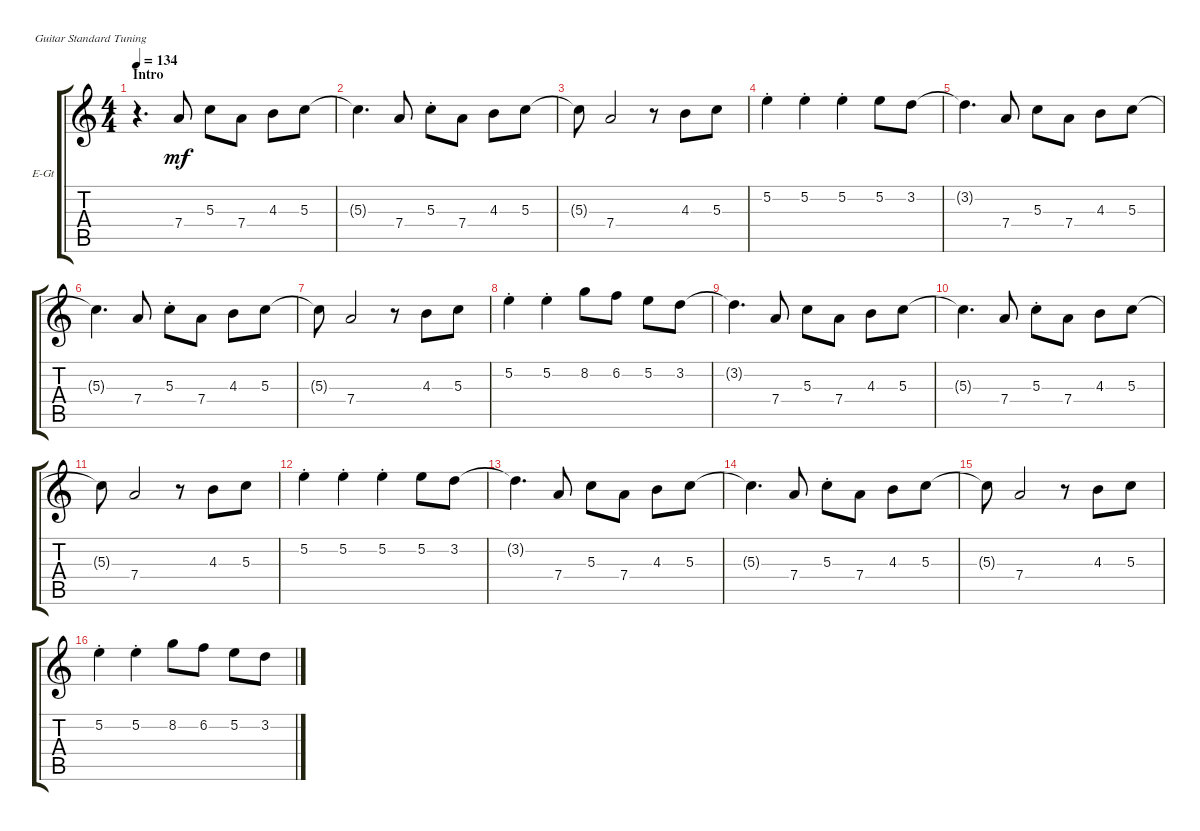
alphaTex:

\defaultSystemsLayout 4
\bracketExtendMode groupsimilarinstruments
\firstSystemTrackNameOrientation horizontal
\otherSystemsTrackNameOrientation horizontal
\track ("Keys guitar" "E-Gt") {mute instrument distortionguitar}
\staff {score tabs}
\tuning (E4 B3 G3 D3 A2 E2)
\ts (4 4)
\section ("" "Intro")
\tempo 134
\clef g2
\ks c
r.4{d dy mf instrument distortionguitar} 7.4.8 5.3.8 7.4.8 4.3.8 5.3.8 |
5.3{t}.4{d} 7.4.8 5.3{st}.8 7.4.8 4.3.8 5.3.8 |
5.3{t}.8 7.4.2 r.8 4.3.8 5.3.8 |
5.2{st}.4 5.2{st}.4 5.2{st}.4 5.2.8 3.2.8 |
3.2{t}.4{d} 7.4.8 5.3.8 7.4.8 4.3.8 5.3.8 |
5.3{t}.4{d} 7.4.8 5.3{st}.8 7.4.8 4.3.8 5.3.8 |
5.3{t}.8 7.4.2 r.8 4.3.8 5.3.8 |
5.2{st}.4 5.2{st}.4 8.2.8 6.2.8 5.2.8 3.2.8 |
3.2{t}.4{d} 7.4.8 5.3.8 7.4.8 4.3.8 5.3.8 |
5.3{t}.4{d} 7.4.8 5.3{st}.8 7.4.8 4.3.8 5.3.8 |
5.3{t}.8 7.4.2 r.8 4.3.8 5.3.8 |
5.2{st}.4 5.2{st}.4 5.2{st}.4 5.2.8 3.2.8 |
3.2{t}.4{d} 7.4.8 5.3.8 7.4.8 4.3.8 5.3.8 |
5.3{t}.4{d} 7.4.8 5.3{st}.8 7.4.8 4.3.8 5.3.8 |
5.3{t}.8 7.4.2 r.8 4.3.8 5.3.8 |
5.2{st}.4 5.2{st}.4 8.2.8 6.2.8 5.2.8 3.2.8
